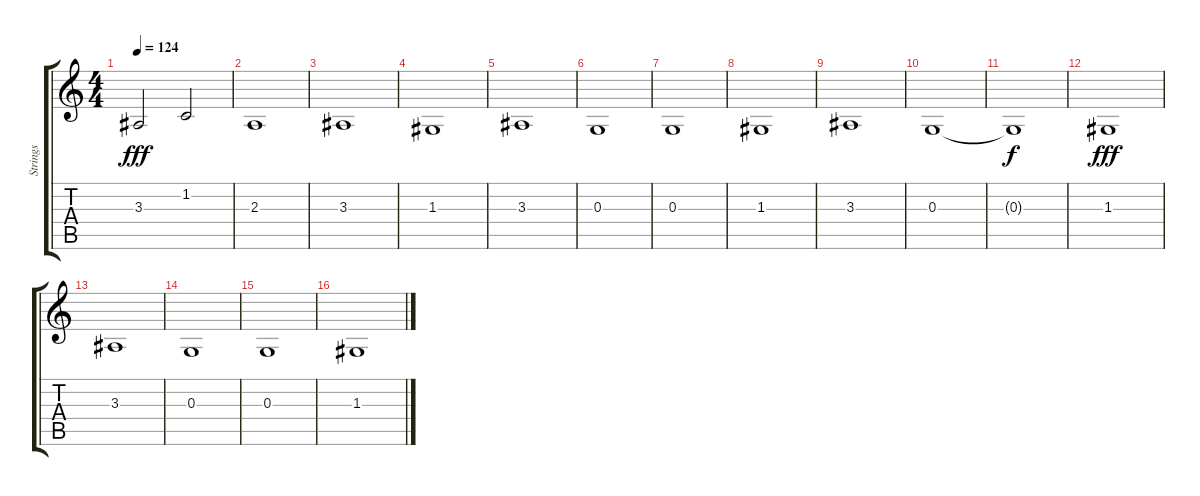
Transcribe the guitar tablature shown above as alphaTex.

\track ("Strings" "Strings") {instrument stringensemble1}
\staff {score tabs}
\tuning (E4 B3 G3 D3 A2 E2) {hide}
\ts (4 4)
\tempo 124
\clef g2
\ks c
3.3.2{dy fff} 1.2.2 |
2.3.1 |
3.3.1 |
1.3.1 |
3.3.1 |
0.3.1 |
0.3.1 |
1.3.1 |
3.3.1 |
0.3.1 |
0.3{t}.1{dy f} |
1.3.1{dy fff} |
3.3.1 |
0.3.1 |
0.3.1 |
1.3.1
